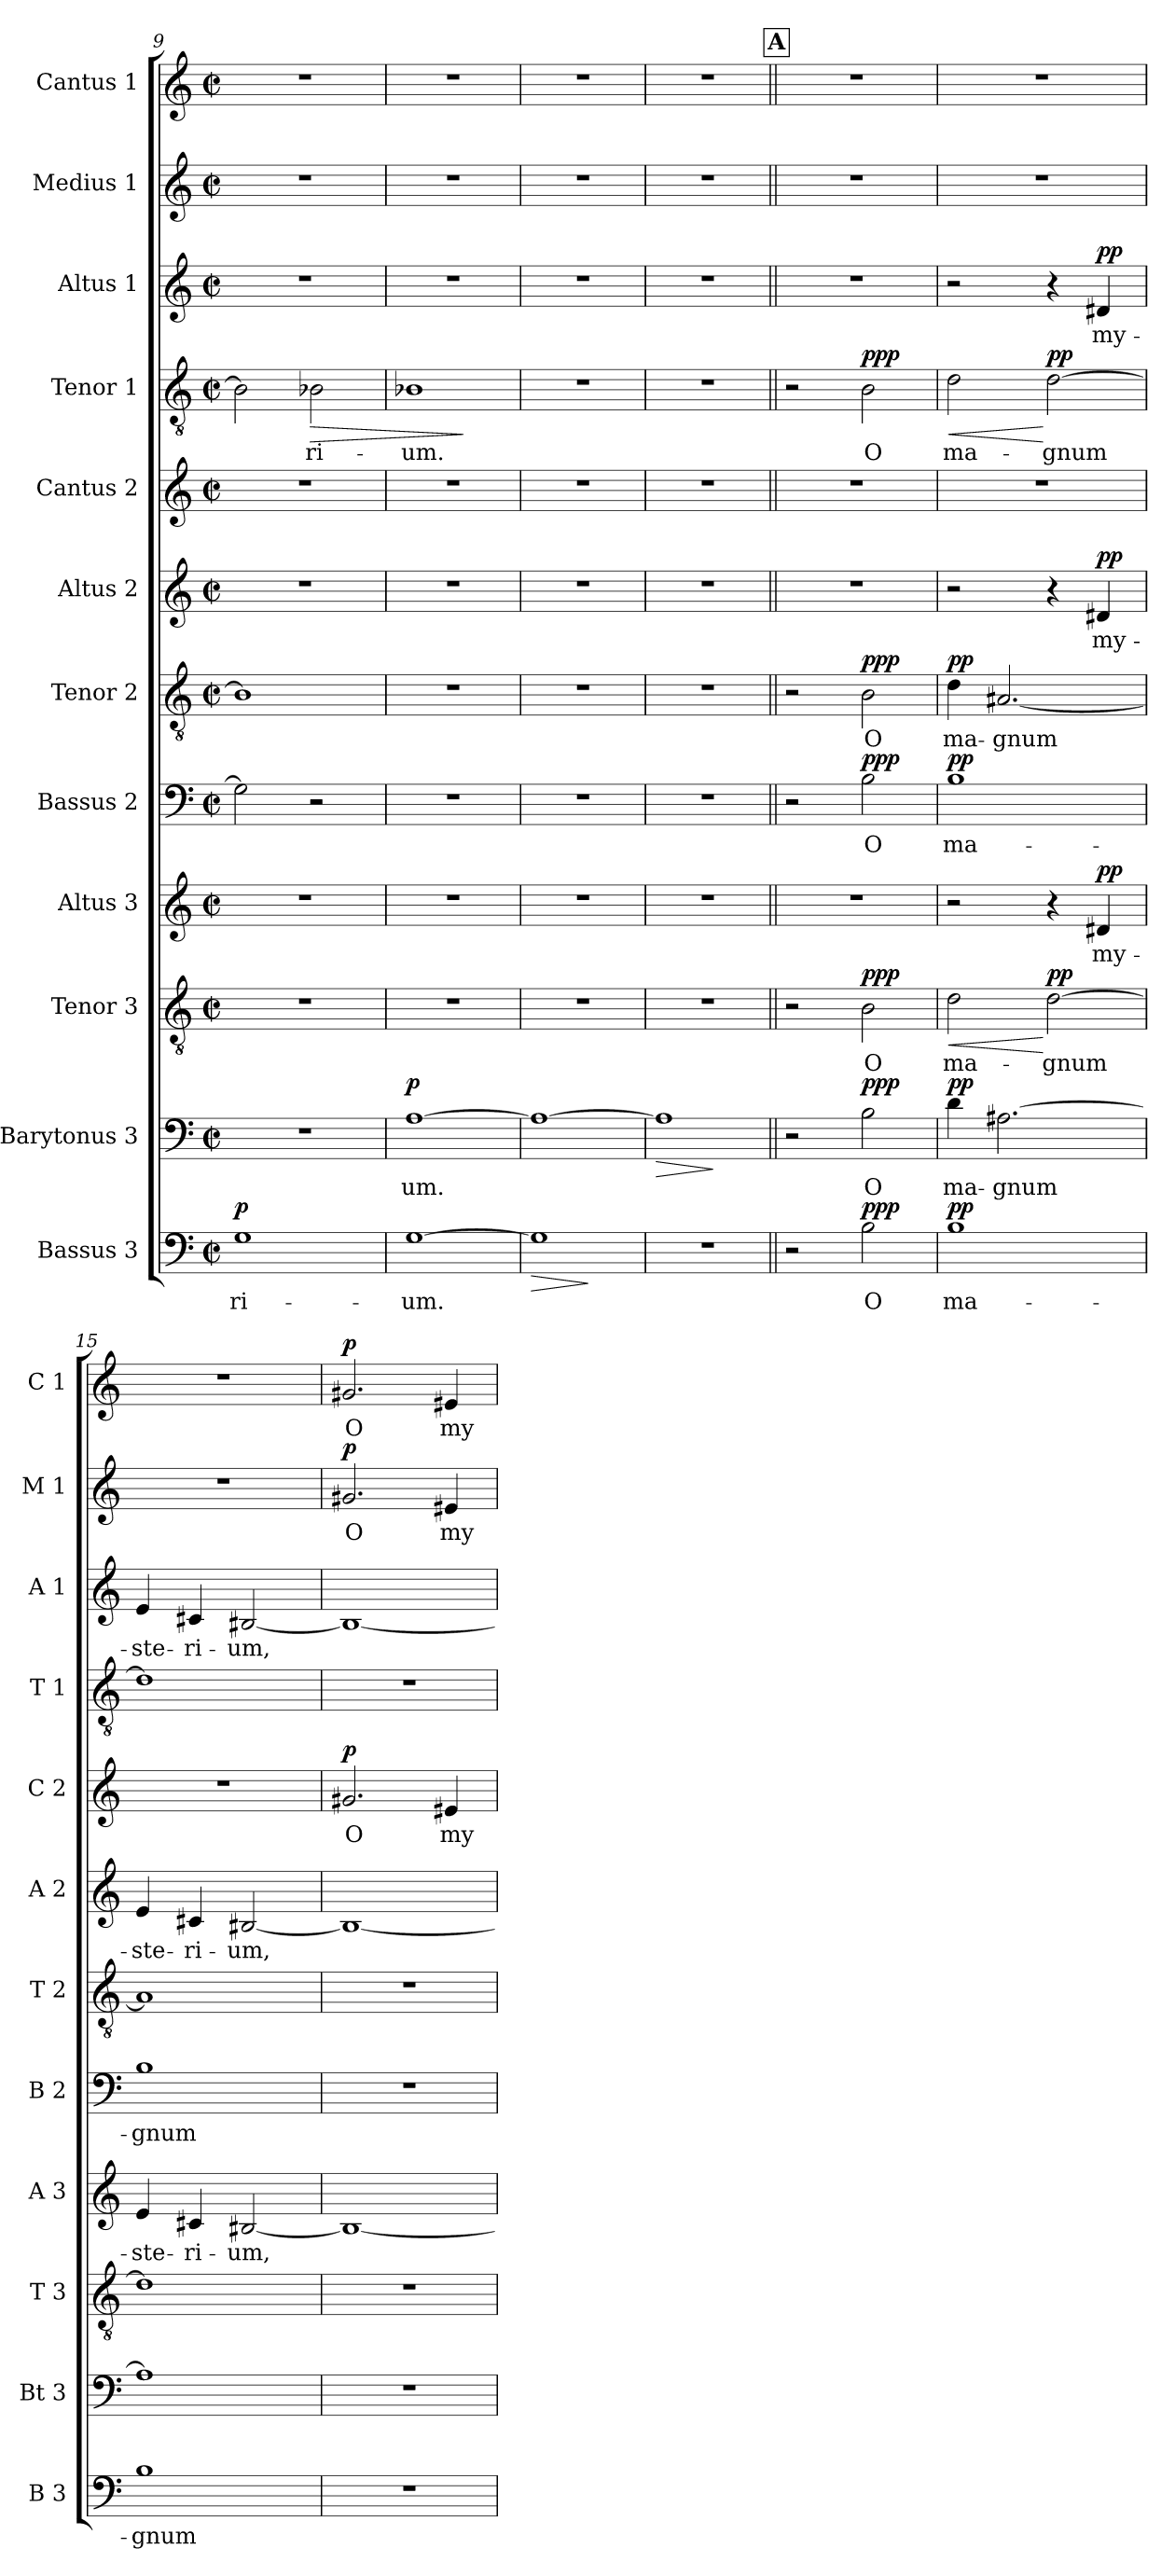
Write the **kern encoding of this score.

**kern	**text	**dynam	**kern	**text	**dynam	**kern	**text	**dynam	**kern	**text	**dynam	**kern	**text	**dynam	**kern	**text	**dynam	**kern	**text	**dynam	**kern	**text	**dynam	**kern	**text	**dynam	**kern	**text	**dynam	**kern	**text	**dynam	**kern	**text	**dynam
*part12	*part12	*part12	*part11	*part11	*part11	*part10	*part10	*part10	*part9	*part9	*part9	*part8	*part8	*part8	*part7	*part7	*part7	*part6	*part6	*part6	*part5	*part5	*part5	*part4	*part4	*part4	*part3	*part3	*part3	*part2	*part2	*part2	*part1	*part1	*part1
*staff12	*staff12	*staff12	*staff11	*staff11	*staff11	*staff10	*staff10	*staff10	*staff9	*staff9	*staff9	*staff8	*staff8	*staff8	*staff7	*staff7	*staff7	*staff6	*staff6	*staff6	*staff5	*staff5	*staff5	*staff4	*staff4	*staff4	*staff3	*staff3	*staff3	*staff2	*staff2	*staff2	*staff1	*staff1	*staff1
*I"Bassus 3	*	*	*I"Barytonus 3	*	*	*I"Tenor 3	*	*	*I"Altus 3	*	*	*I"Bassus 2	*	*	*I"Tenor 2	*	*	*I"Altus 2	*	*	*I"Cantus 2	*	*	*I"Tenor 1	*	*	*I"Altus 1	*	*	*I"Medius 1	*	*	*I"Cantus 1	*	*
*I'B 3	*	*	*I'Bt 3	*	*	*I'T 3	*	*	*I'A 3	*	*	*I'B 2	*	*	*I'T 2	*	*	*I'A 2	*	*	*I'C 2	*	*	*I'T 1	*	*	*I'A 1	*	*	*I'M 1	*	*	*I'C 1	*	*
!!LO:PB:g=z
*clefF4	*	*	*clefF4	*	*	*clefGv2	*	*	*clefG2	*	*	*clefF4	*	*	*clefGv2	*	*	*clefG2	*	*	*clefG2	*	*	*clefGv2	*	*	*clefG2	*	*	*clefG2	*	*	*clefG2	*	*
*k[]	*	*	*k[]	*	*	*k[]	*	*	*k[]	*	*	*k[]	*	*	*k[]	*	*	*k[]	*	*	*k[]	*	*	*k[]	*	*	*k[]	*	*	*k[]	*	*	*k[]	*	*
*C:	*	*	*C:	*	*	*C:	*	*	*C:	*	*	*C:	*	*	*C:	*	*	*C:	*	*	*C:	*	*	*C:	*	*	*C:	*	*	*C:	*	*	*C:	*	*
*M2/2	*	*	*M2/2	*	*	*M2/2	*	*	*M2/2	*	*	*M2/2	*	*	*M2/2	*	*	*M2/2	*	*	*M2/2	*	*	*M2/2	*	*	*M2/2	*	*	*M2/2	*	*	*M2/2	*	*
*met(c|)	*	*	*met(c|)	*	*	*met(c|)	*	*	*met(c|)	*	*	*met(c|)	*	*	*met(c|)	*	*	*met(c|)	*	*	*met(c|)	*	*	*met(c|)	*	*	*met(c|)	*	*	*met(c|)	*	*	*met(c|)	*	*
=9	=9	=9	=9	=9	=9	=9	=9	=9	=9	=9	=9	=9	=9	=9	=9	=9	=9	=9	=9	=9	=9	=9	=9	=9	=9	=9	=9	=9	=9	=9	=9	=9	=9	=9	=9
!	!LO:LY:b	!LO:DY:a	!	!	!	!	!	!	!	!	!	!	!	!	!	!	!	!	!	!	!	!	!	!	!	!	!	!	!	!	!	!	!	!	!
1G	ri-	p	1r	.	.	1r	.	.	1r	.	.	2G#\]	.	.	1B]	.	.	1r	.	.	1r	.	.	2B-\]	.	.	1r	.	.	1r	.	.	1r	.	.
!	!	!	!	!	!	!	!	!	!	!	!	!	!	!	!	!	!	!	!	!	!	!	!	!	!LO:LY:b	!LO:HP:b	!	!	!	!	!	!	!	!	!
.	.	.	.	.	.	.	.	.	.	.	.	2r	.	.	.	.	.	.	.	.	.	.	.	2B-X\	-ri-	>	.	.	.	.	.	.	.	.	.
=10	=10	=10	=10	=10	=10	=10	=10	=10	=10	=10	=10	=10	=10	=10	=10	=10	=10	=10	=10	=10	=10	=10	=10	=10	=10	=10	=10	=10	=10	=10	=10	=10	=10	=10	=10
!	!LO:LY:b	!	!	!LO:LY:b	!LO:DY:a	!	!	!	!	!	!	!	!	!	!	!	!	!	!	!	!	!	!	!	!LO:LY:b	!	!	!	!	!	!	!	!	!	!
[1G	-um.	.	[1A	um.	p	1r	.	.	1r	.	.	1r	.	.	1r	.	.	1r	.	.	1r	.	.	1B-X	-um.	.	1r	.	.	1r	.	.	1r	.	.
.	.	.	.	.	.	.	.	.	.	.	.	.	.	.	.	.	.	.	.	.	.	.	.	.	.	]	.	.	.	.	.	.	.	.	.
=11	=11	=11	=11	=11	=11	=11	=11	=11	=11	=11	=11	=11	=11	=11	=11	=11	=11	=11	=11	=11	=11	=11	=11	=11	=11	=11	=11	=11	=11	=11	=11	=11	=11	=11	=11
!	!	!LO:HP:b	!	!	!	!	!	!	!	!	!	!	!	!	!	!	!	!	!	!	!	!	!	!	!	!	!	!	!	!	!	!	!	!	!
1G]	.	>	1A_	.	.	1r	.	.	1r	.	.	1r	.	.	1r	.	.	1r	.	.	1r	.	.	1r	.	.	1r	.	.	1r	.	.	1r	.	.
.	.	]	.	.	.	.	.	.	.	.	.	.	.	.	.	.	.	.	.	.	.	.	.	.	.	.	.	.	.	.	.	.	.	.	.
=12	=12	=12	=12	=12	=12	=12	=12	=12	=12	=12	=12	=12	=12	=12	=12	=12	=12	=12	=12	=12	=12	=12	=12	=12	=12	=12	=12	=12	=12	=12	=12	=12	=12	=12	=12
!	!	!	!	!	!LO:HP:b	!	!	!	!	!	!	!	!	!	!	!	!	!	!	!	!	!	!	!	!	!	!	!	!	!	!	!	!	!	!
1r	.	.	1A]	.	>	1r	.	.	1r	.	.	1r	.	.	1r	.	.	1r	.	.	1r	.	.	1r	.	.	1r	.	.	1r	.	.	1r	.	.
.	.	.	.	.	]	.	.	.	.	.	.	.	.	.	.	.	.	.	.	.	.	.	.	.	.	.	.	.	.	.	.	.	.	.	.
!!LO:REH:place=s1:a:B:fs=9.3:t=A
=13||	=13||	=13||	=13||	=13||	=13||	=13||	=13||	=13||	=13||	=13||	=13||	=13||	=13||	=13||	=13||	=13||	=13||	=13||	=13||	=13||	=13||	=13||	=13||	=13||	=13||	=13||	=13||	=13||	=13||	=13||	=13||	=13||	=13||	=13||	=13||
2r	.	.	2r	.	.	2r	.	.	1r	.	.	2r	.	.	2r	.	.	1r	.	.	1r	.	.	2r	.	.	1r	.	.	1r	.	.	1r	.	.
!	!LO:LY:b	!LO:DY:a	!	!LO:LY:b	!LO:DY:a	!	!LO:LY:b	!LO:DY:a	!	!	!	!	!LO:LY:b	!LO:DY:a	!	!LO:LY:b	!LO:DY:a	!	!	!	!	!	!	!	!LO:LY:b	!LO:DY:a	!	!	!	!	!	!	!	!	!
2B\	O	ppp	2B\	O	ppp	2B\	O	ppp	.	.	.	2B\	-O	ppp	2B\	-O	ppp	.	.	.	.	.	.	2B\	O	ppp	.	.	.	.	.	.	.	.	.
=14	=14	=14	=14	=14	=14	=14	=14	=14	=14	=14	=14	=14	=14	=14	=14	=14	=14	=14	=14	=14	=14	=14	=14	=14	=14	=14	=14	=14	=14	=14	=14	=14	=14	=14	=14
!	!LO:LY:b	!LO:DY:a	!	!LO:LY:b	!LO:DY:a	!	!LO:LY:b	!LO:HP:b	!	!	!	!	!LO:LY:b	!LO:DY:a	!	!LO:LY:b	!LO:DY:a	!	!	!	!	!	!	!	!LO:LY:b	!LO:HP:b	!	!	!	!	!	!	!	!	!
1B	ma-	pp	4d\	ma-	pp	2d\	ma-	<	2r	.	.	1B	ma-	pp	4d\	ma-	pp	2r	.	.	1r	.	.	2d\	ma-	<	2r	.	.	1r	.	.	1r	.	.
!	!	!	!	!LO:LY:b	!	!	!	!	!	!	!	!	!	!	!	!LO:LY:b	!	!	!	!	!	!	!	!	!	!	!	!	!	!	!	!	!	!	!
.	.	.	[2.A#X\	-gnum	.	.	.	.	.	.	.	.	.	.	[2.A#X/	-gnum	.	.	.	.	.	.	.	.	.	.	.	.	.	.	.	.	.	.	.
!	!	!	!	!	!	!	!LO:LY:b	!LO:DY:n=1:a	!	!	!	!	!	!	!	!	!	!	!	!	!	!	!	!	!LO:LY:b	!LO:DY:n=1:a	!	!	!	!	!	!	!	!	!
.	.	.	.	.	.	[2d\	-gnum	[ pp	4r	.	.	.	.	.	.	.	.	4r	.	.	.	.	.	[2d\	-gnum	[ pp	4r	.	.	.	.	.	.	.	.
!	!	!	!	!	!	!	!	!	!	!LO:LY:b	!LO:DY:a	!	!	!	!	!	!	!	!LO:LY:b	!LO:DY:a	!	!	!	!	!	!	!	!LO:LY:b	!LO:DY:a	!	!	!	!	!	!
.	.	.	.	.	.	.	.	.	4d#X/	my-	pp	.	.	.	.	.	.	4d#X/	my-	pp	.	.	.	.	.	.	4d#X/	-my-	pp	.	.	.	.	.	.
=15	=15	=15	=15	=15	=15	=15	=15	=15	=15	=15	=15	=15	=15	=15	=15	=15	=15	=15	=15	=15	=15	=15	=15	=15	=15	=15	=15	=15	=15	=15	=15	=15	=15	=15	=15
!	!LO:LY:b	!	!	!	!	!	!	!	!	!LO:LY:b	!	!	!LO:LY:b	!	!	!	!	!	!LO:LY:b	!	!	!	!	!	!	!	!	!LO:LY:b	!	!	!	!	!	!	!
1B	-gnum	.	1A#]	.	.	1d]	.	.	4e/	-ste-	.	1B	-gnum	.	1A#]	.	.	4e/	-ste-	.	1r	.	.	1d]	.	.	4e/	-ste-	.	1r	.	.	1r	.	.
!	!	!	!	!	!	!	!	!	!	!LO:LY:b	!	!	!	!	!	!	!	!	!LO:LY:b	!	!	!	!	!	!	!	!	!LO:LY:b	!	!	!	!	!	!	!
.	.	.	.	.	.	.	.	.	4c#X/	-ri-	.	.	.	.	.	.	.	4c#X/	-ri-	.	.	.	.	.	.	.	4c#X/	-ri-	.	.	.	.	.	.	.
!	!	!	!	!	!	!	!	!	!	!LO:LY:b	!	!	!	!	!	!	!	!	!LO:LY:b	!	!	!	!	!	!	!	!	!LO:LY:b	!	!	!	!	!	!	!
.	.	.	.	.	.	.	.	.	[2B#X/	-um,	.	.	.	.	.	.	.	[2B#X/	-um,	.	.	.	.	.	.	.	[2B#X/	-um,	.	.	.	.	.	.	.
=16	=16	=16	=16	=16	=16	=16	=16	=16	=16	=16	=16	=16	=16	=16	=16	=16	=16	=16	=16	=16	=16	=16	=16	=16	=16	=16	=16	=16	=16	=16	=16	=16	=16	=16	=16
!	!	!	!	!	!	!	!	!	!	!	!	!	!	!	!	!	!	!	!	!	!	!LO:LY:b	!LO:DY:a	!	!	!	!	!	!	!	!LO:LY:b	!LO:DY:a	!	!LO:LY:b	!LO:DY:a
1r	.	.	1r	.	.	1r	.	.	1B#_	.	.	1r	.	.	1r	.	.	1B#_	.	.	2.g#X/	O	p	1r	.	.	1B#_	.	.	2.g#X/	O	p	2.g#X/	-O	p
!	!	!	!	!	!	!	!	!	!	!	!	!	!	!	!	!	!	!	!	!	!	!LO:LY:b	!	!	!	!	!	!	!	!	!LO:LY:b	!	!	!LO:LY:b	!
.	.	.	.	.	.	.	.	.	.	.	.	.	.	.	.	.	.	.	.	.	4e#X/	my-	.	.	.	.	.	.	.	4e#X/	my-	.	4e#X/	my-	.
=	=	=	=	=	=	=	=	=	=	=	=	=	=	=	=	=	=	=	=	=	=	=	=	=	=	=	=	=	=	=	=	=	=	=	=
*-	*-	*-	*-	*-	*-	*-	*-	*-	*-	*-	*-	*-	*-	*-	*-	*-	*-	*-	*-	*-	*-	*-	*-	*-	*-	*-	*-	*-	*-	*-	*-	*-	*-	*-	*-
